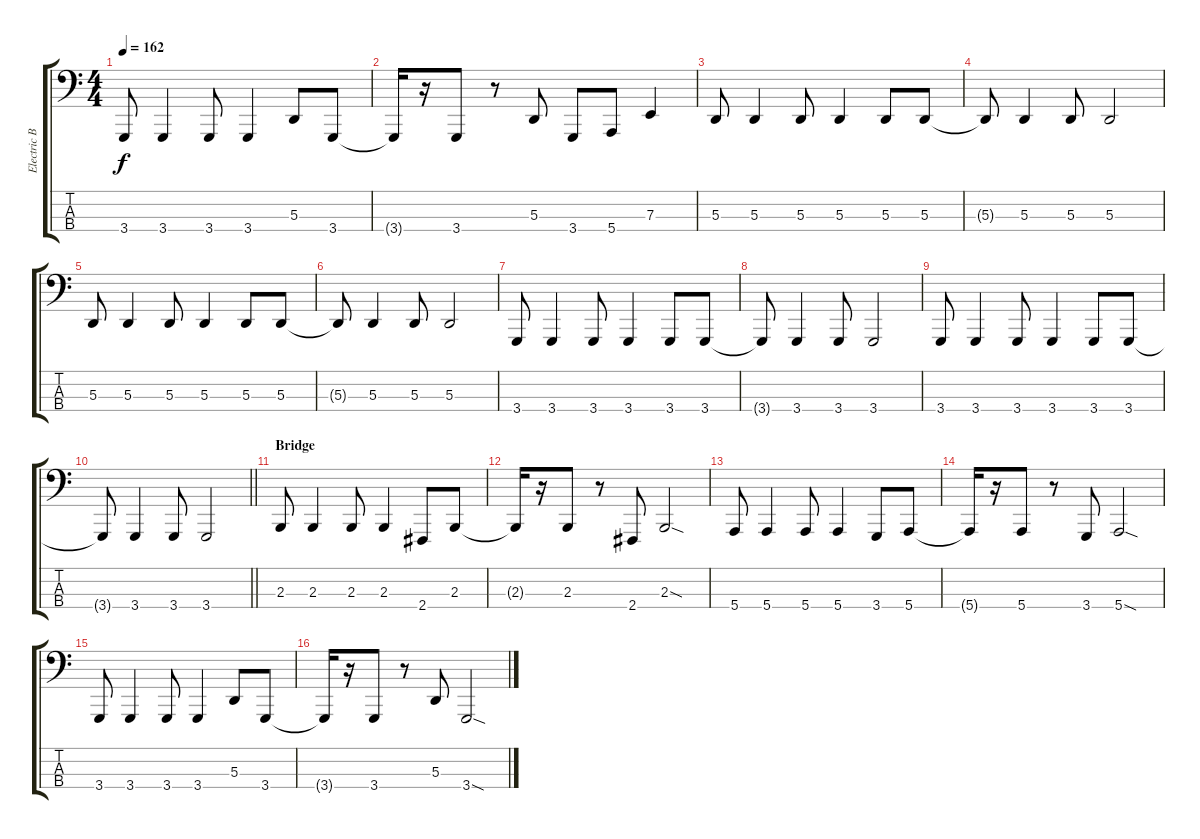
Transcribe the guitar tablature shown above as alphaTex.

\track ("Electric Bass" "Electric B") {instrument lead2sawtooth}
\staff {score tabs}
\tuning (G2 D2 A1 E1) {hide}
\ts (4 4)
\tempo 162
\clef f4
\ks c
3.4.8{dy f} 3.4.4 3.4.8 3.4.4 5.3.8 3.4.8 |
3.4{t}.16 r.16 3.4.8 r.8 5.3.8 3.4.8 5.4.8 7.3.4 |
5.3.8 5.3.4 5.3.8 5.3.4 5.3.8 5.3.8 |
5.3{t}.8 5.3.4 5.3.8 5.3.2 |
5.3.8 5.3.4 5.3.8 5.3.4 5.3.8 5.3.8 |
5.3{t}.8 5.3.4 5.3.8 5.3.2 |
3.4.8 3.4.4 3.4.8 3.4.4 3.4.8 3.4.8 |
3.4{t}.8 3.4.4 3.4.8 3.4.2 |
3.4.8 3.4.4 3.4.8 3.4.4 3.4.8 3.4.8 |
\barLineRight lightlight
3.4{t}.8 3.4.4 3.4.8 3.4.2 |
\section ("" "Bridge")
2.3.8 2.3.4 2.3.8 2.3.4 2.4.8 2.3.8 |
2.3{t}.16 r.16 2.3.8 r.8 2.4.8 2.3{sod}.2 |
5.4.8 5.4.4 5.4.8 5.4.4 3.4.8 5.4.8 |
5.4{t}.16 r.16 5.4.8 r.8 3.4.8 5.4{sod}.2 |
3.4.8 3.4.4 3.4.8 3.4.4 5.3.8 3.4.8 |
3.4{t}.16 r.16 3.4.8 r.8 5.3.8 3.4{sod}.2
